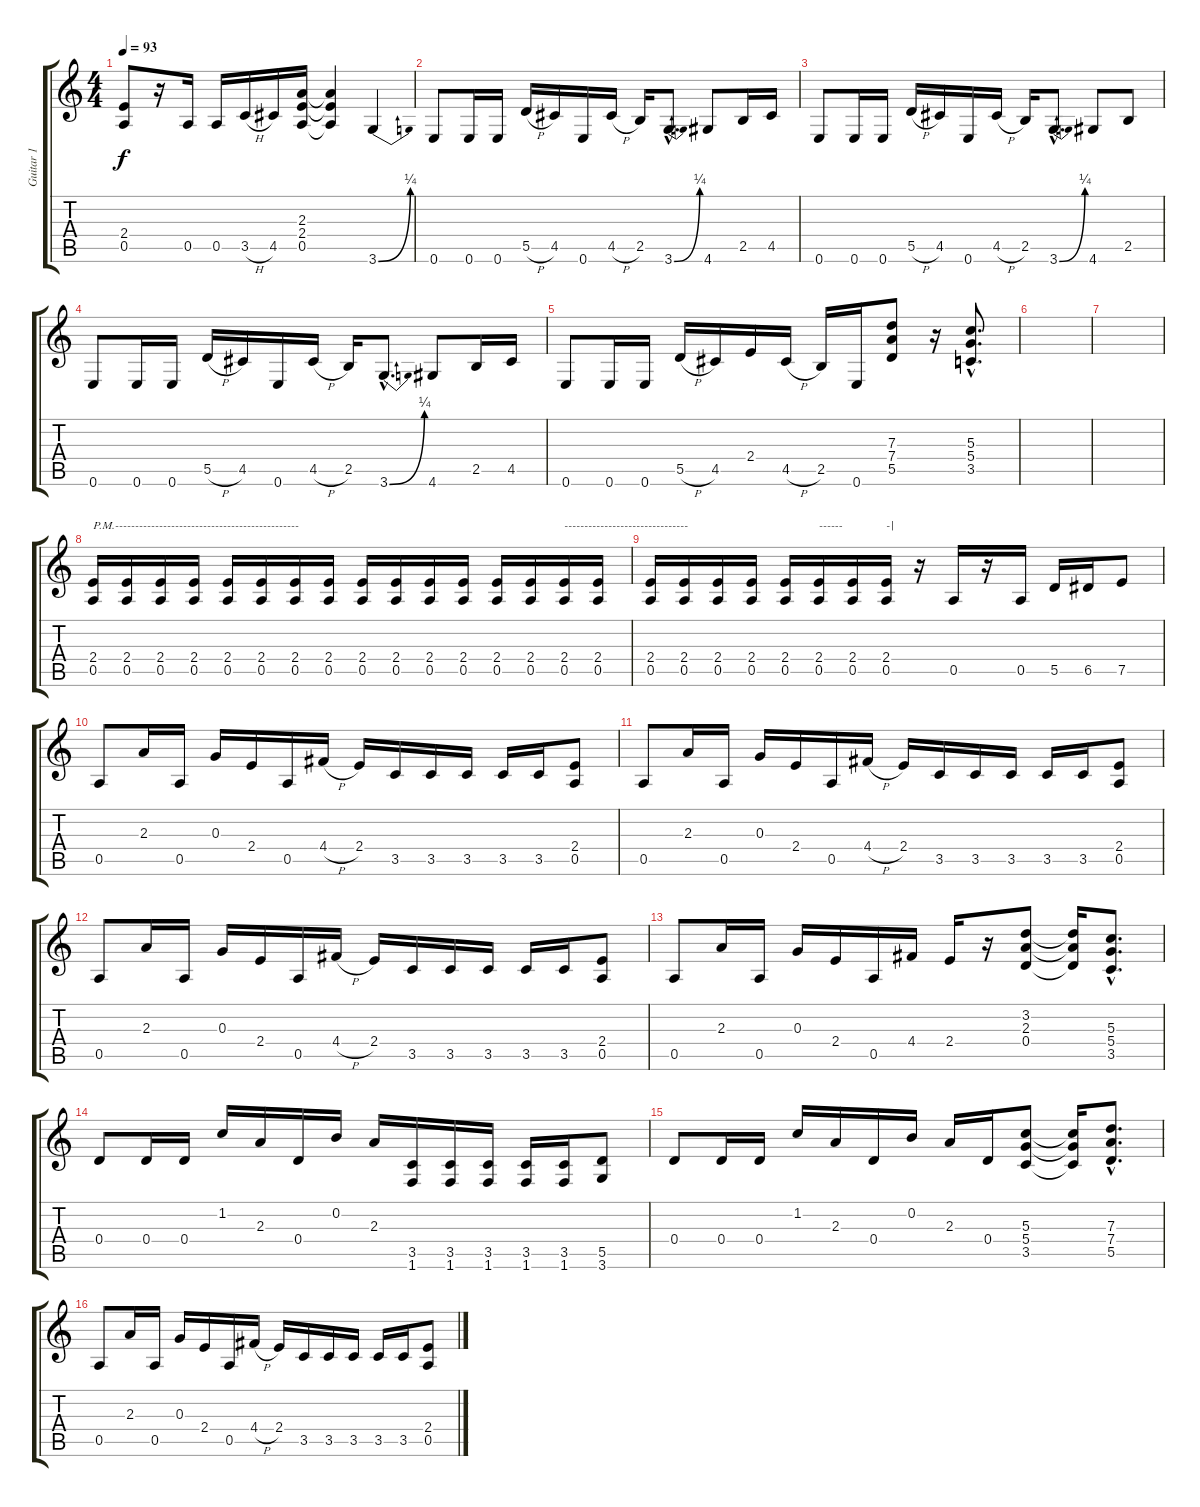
\track ("Guitar 1" "Guitar 1") {instrument overdrivenguitar}
\staff {score tabs}
\tuning (E4 B3 G3 D3 A2 E2) {hide}
\ts (4 4)
\tempo 93
\clef g2
\ks c
(2.4 0.5).8{dy f} r.16 0.5.16 0.5.16 3.5{h}.16 4.5.16 (2.3 2.4 0.5).16 (2.3{t} 2.4{t} 0.5{t}).4 3.6{be (bend 0 0 60 1)}.4 |
0.6.8 0.6.16 0.6.16 5.5{h}.16 4.5.16 0.6.16 4.5{h}.16 2.5.16 3.6{be (bend 0 0 60 1) hac}.8{d} 4.6.8 2.5.16 4.5.16 |
0.6.8 0.6.16 0.6.16 5.5{h}.16 4.5.16 0.6.16 4.5{h}.16 2.5.16 3.6{be (bend 0 0 60 1) hac}.8{d} 4.6.8 2.5.8 |
0.6.8 0.6.16 0.6.16 5.5{h}.16 4.5.16 0.6.16 4.5{h}.16 2.5.16 3.6{be (bend 0 0 60 1) hac}.8{d} 4.6.8 2.5.16 4.5.16 |
0.6.8 0.6.16 0.6.16 5.5{h}.16 4.5.16 2.4.16 4.5{h}.16 2.5.16 0.6.16 (7.3 7.4 5.5).8 r.16 (5.3{hac} 5.4{hac} 3.5{hac}).8{d} |
|
|
(2.4 0.5).16{txt "P.M.----------------------------------------------"} (2.4 0.5).16 (2.4 0.5).16 (2.4 0.5).16 (2.4 0.5).16 (2.4 0.5).16 (2.4 0.5).16 (2.4 0.5).16 (2.4 0.5).16 (2.4 0.5).16 (2.4 0.5).16 (2.4 0.5).16 (2.4 0.5).16 (2.4 0.5).16 (2.4 0.5).16{txt "-------------------------------"} (2.4 0.5).16 |
(2.4 0.5).16 (2.4 0.5).16 (2.4 0.5).16 (2.4 0.5).16 (2.4 0.5).16 (2.4 0.5).16{txt "------"} (2.4 0.5).16 (2.4 0.5).16{txt "-|"} r.16 0.5.16 r.16 0.5.16 5.5.16 6.5.16 7.5.8 |
0.5.8 2.3.16 0.5.16 0.3.16 2.4.16 0.5.16 4.4{h}.16 2.4.16 3.5.16 3.5.16 3.5.16 3.5.16 3.5.16 (2.4 0.5).8 |
0.5.8 2.3.16 0.5.16 0.3.16 2.4.16 0.5.16 4.4{h}.16 2.4.16 3.5.16 3.5.16 3.5.16 3.5.16 3.5.16 (2.4 0.5).8 |
0.5.8 2.3.16 0.5.16 0.3.16 2.4.16 0.5.16 4.4{h}.16 2.4.16 3.5.16 3.5.16 3.5.16 3.5.16 3.5.16 (2.4 0.5).8 |
0.5.8 2.3.16 0.5.16 0.3.16 2.4.16 0.5.16 4.4.16 2.4.16 r.16 (3.2 2.3 0.4).8 (3.2{t} 2.3{t} 0.4{t}).16 (5.3{hac} 5.4{hac} 3.5{hac}).8{d} |
0.4.8 0.4.16 0.4.16 1.2.16 2.3.16 0.4.16 0.2.16 2.3.16 (3.5 1.6).16 (3.5 1.6).16 (3.5 1.6).16 (3.5 1.6).16 (3.5 1.6).16 (5.5 3.6).8 |
0.4.8 0.4.16 0.4.16 1.2.16 2.3.16 0.4.16 0.2.16 2.3.16 0.4.16 (5.3 5.4 3.5).8 (5.3{t} 5.4{t} 3.5{t}).16 (7.3{hac} 7.4{hac} 5.5{hac}).8{d} |
0.5.8 2.3.16 0.5.16 0.3.16 2.4.16 0.5.16 4.4{h}.16 2.4.16 3.5.16 3.5.16 3.5.16 3.5.16 3.5.16 (2.4 0.5).8
